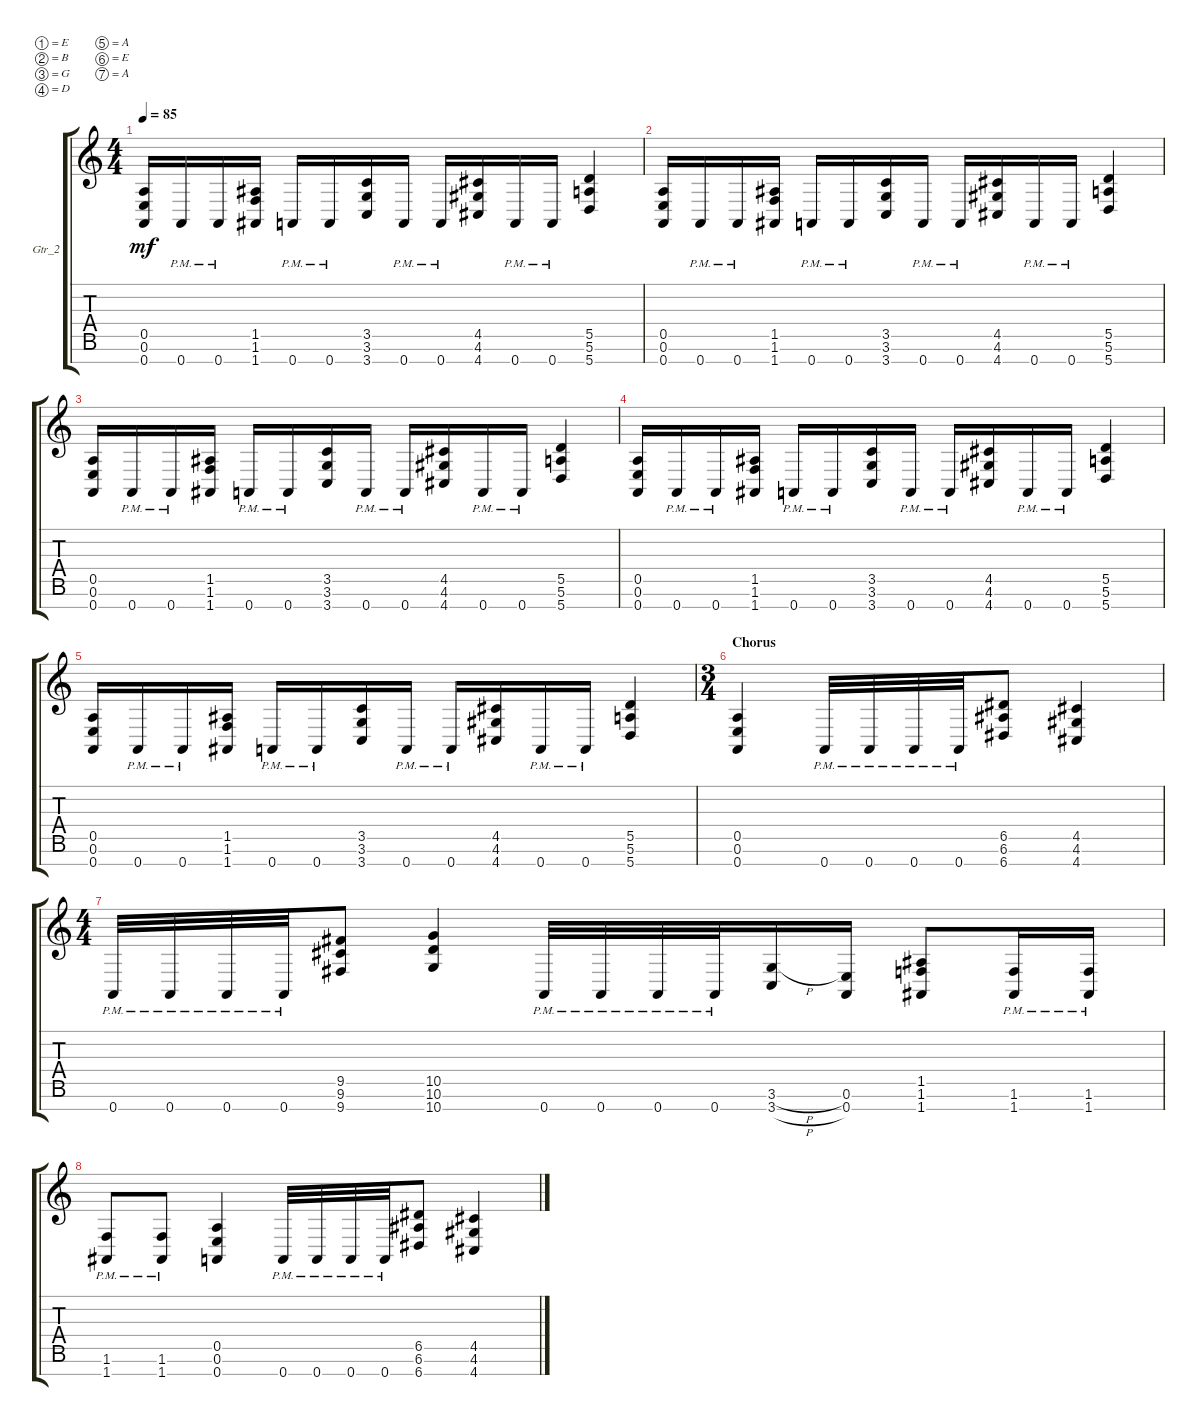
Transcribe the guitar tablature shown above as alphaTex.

\defaultSystemsLayout 4
\bracketExtendMode groupsimilarinstruments
\firstSystemTrackNameOrientation horizontal
\otherSystemsTrackNameOrientation horizontal
\track ("Guitar_Right" "Gtr_2") {instrument distortionguitar}
\staff {score tabs}
\tuning (E4 B3 G3 D3 A2 E2 A1)
\ts (4 4)
\tempo 85
\clef g2
\ks c
(0.7 0.6 0.5).16{dy mf} 0.7{pm}.16 0.7{pm}.16 (1.7 1.6 1.5).16 0.7{pm}.16 0.7{pm}.16 (3.7 3.6 3.5).16 0.7{pm}.16 0.7{pm}.16 (4.7 4.6 4.5).16 0.7{pm}.16 0.7{pm}.16 (5.7 5.6 5.5).4 |
(0.7 0.6 0.5).16 0.7{pm}.16 0.7{pm}.16 (1.7 1.6 1.5).16 0.7{pm}.16 0.7{pm}.16 (3.7 3.6 3.5).16 0.7{pm}.16 0.7{pm}.16 (4.7 4.6 4.5).16 0.7{pm}.16 0.7{pm}.16 (5.7 5.6 5.5).4 |
(0.7 0.6 0.5).16 0.7{pm}.16 0.7{pm}.16 (1.7 1.6 1.5).16 0.7{pm}.16 0.7{pm}.16 (3.7 3.6 3.5).16 0.7{pm}.16 0.7{pm}.16 (4.7 4.6 4.5).16 0.7{pm}.16 0.7{pm}.16 (5.7 5.6 5.5).4 |
(0.7 0.6 0.5).16 0.7{pm}.16 0.7{pm}.16 (1.7 1.6 1.5).16 0.7{pm}.16 0.7{pm}.16 (3.7 3.6 3.5).16 0.7{pm}.16 0.7{pm}.16 (4.7 4.6 4.5).16 0.7{pm}.16 0.7{pm}.16 (5.7 5.6 5.5).4 |
\scale
0.525164 (0.7 0.6 0.5).16 0.7{pm}.16 0.7{pm}.16 (1.7 1.6 1.5).16 0.7{pm}.16 0.7{pm}.16 (3.7 3.6 3.5).16 0.7{pm}.16 0.7{pm}.16 (4.7 4.6 4.5).16 0.7{pm}.16 0.7{pm}.16 (5.7 5.6 5.5).4 |
\ts (3 4)
\section ("" "Chorus")
\scale
0.474772 (0.7 0.6 0.5).4 0.7{pm}.32 0.7{pm}.32 0.7{pm}.32 0.7{pm}.32 (6.7 6.6 6.5).8 (4.7 4.6 4.5).4 |
\ts (4 4)
\scale
0.522209 0.7{pm}.32 0.7{pm}.32 0.7{pm}.32 0.7{pm}.32 (9.7 9.6 9.5).8 (10.7 10.6 10.5).4 0.7{pm}.32 0.7{pm}.32 0.7{pm}.32 0.7{pm}.32 (3.7{h} 3.6{h}).16 (0.7 0.6).16 (1.7 1.6 1.5).8 (1.7{pm} 1.6{pm}).16 (1.7{pm} 1.6{pm}).16 |
\scale
0.477755 (1.7{pm} 1.6{pm}).8 (1.7{pm} 1.6{pm}).8 (0.7 0.6 0.5).4 0.7{pm}.32 0.7{pm}.32 0.7{pm}.32 0.7{pm}.32 (6.7 6.6 6.5).8 (4.7 4.6 4.5).4
